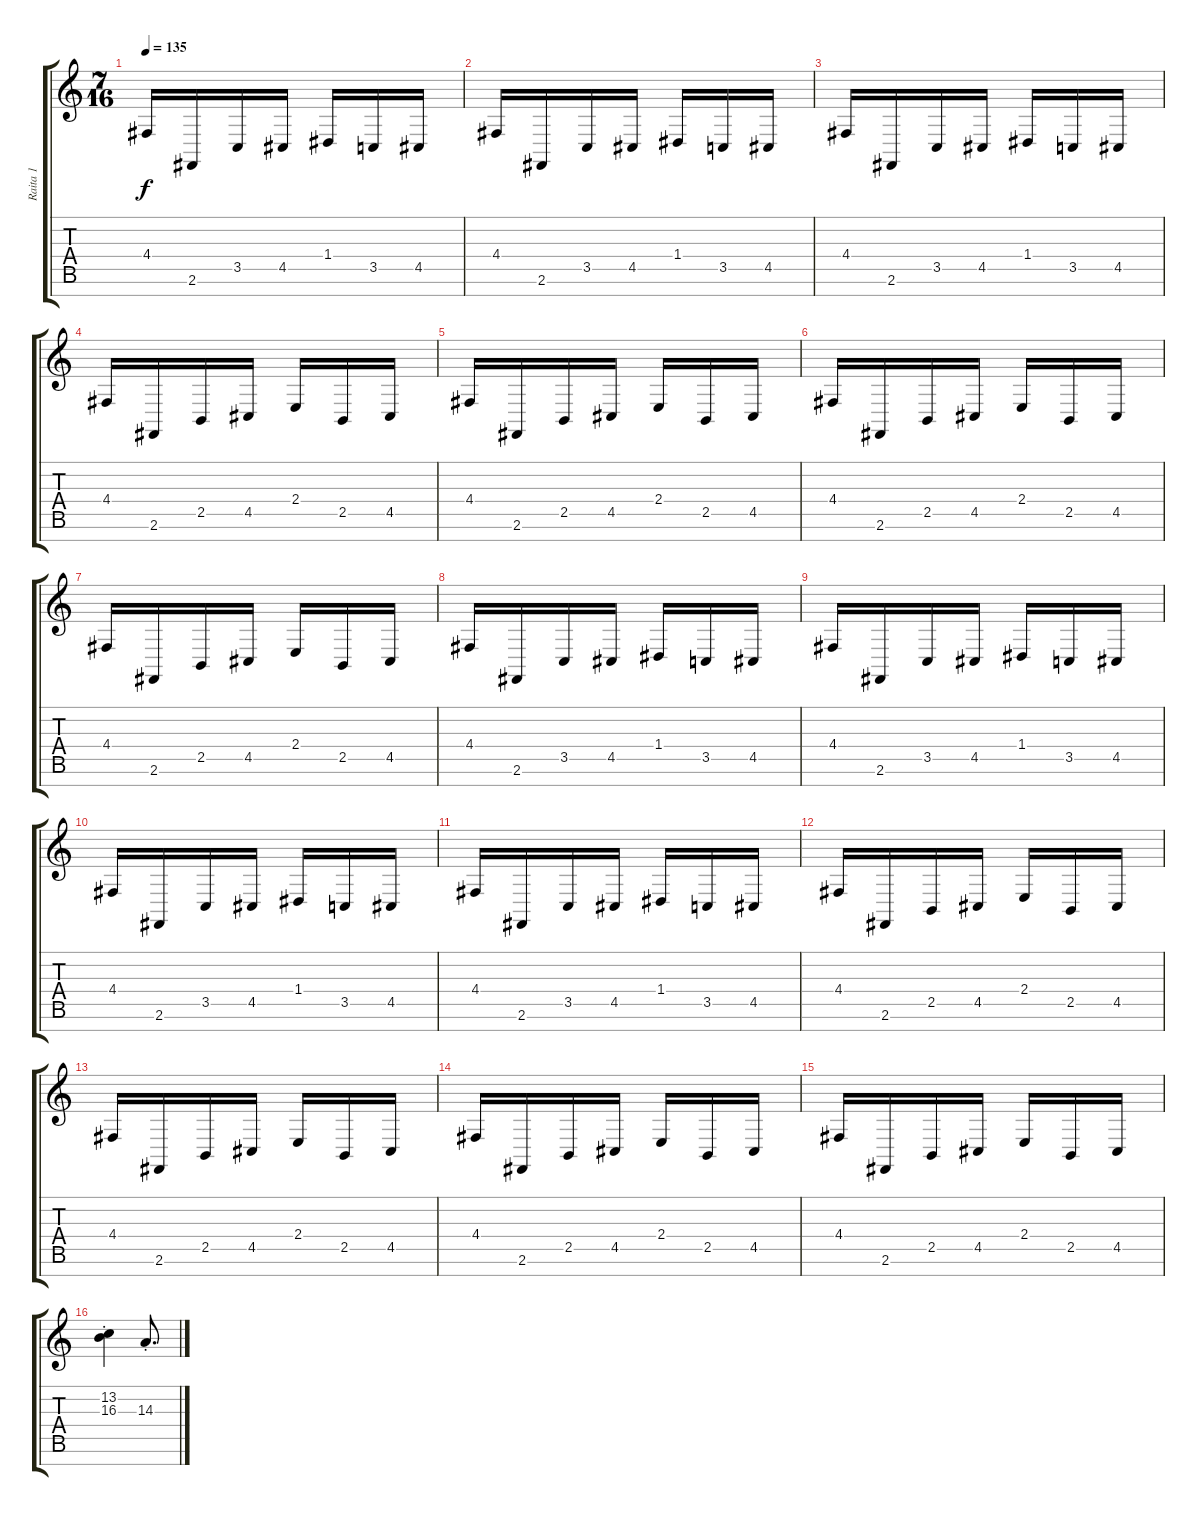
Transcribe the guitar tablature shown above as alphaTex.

\track ("Raita 1" "Raita 1") {instrument acousticgrandpiano}
\staff {score tabs}
\tuning (E4 B3 G3 D3 A2 E2 B1) {hide}
\ts (7 16)
\tempo 135
\clef g2
\ks c
4.4.16{dy f} 2.6.16 3.5.16 4.5.16 1.4.16 3.5.16 4.5.16 |
4.4.16 2.6.16 3.5.16 4.5.16 1.4.16 3.5.16 4.5.16 |
4.4.16 2.6.16 3.5.16 4.5.16 1.4.16 3.5.16 4.5.16 |
4.4.16 2.6.16 2.5.16 4.5.16 2.4.16 2.5.16 4.5.16 |
4.4.16 2.6.16 2.5.16 4.5.16 2.4.16 2.5.16 4.5.16 |
4.4.16 2.6.16 2.5.16 4.5.16 2.4.16 2.5.16 4.5.16 |
4.4.16 2.6.16 2.5.16 4.5.16 2.4.16 2.5.16 4.5.16 |
4.4.16 2.6.16 3.5.16 4.5.16 1.4.16 3.5.16 4.5.16 |
4.4.16 2.6.16 3.5.16 4.5.16 1.4.16 3.5.16 4.5.16 |
4.4.16 2.6.16 3.5.16 4.5.16 1.4.16 3.5.16 4.5.16 |
4.4.16 2.6.16 3.5.16 4.5.16 1.4.16 3.5.16 4.5.16 |
4.4.16 2.6.16 2.5.16 4.5.16 2.4.16 2.5.16 4.5.16 |
4.4.16 2.6.16 2.5.16 4.5.16 2.4.16 2.5.16 4.5.16 |
4.4.16 2.6.16 2.5.16 4.5.16 2.4.16 2.5.16 4.5.16 |
4.4.16 2.6.16 2.5.16 4.5.16 2.4.16 2.5.16 4.5.16 |
(13.2{st} 16.3{st}).4 14.3{st}.8{d}
